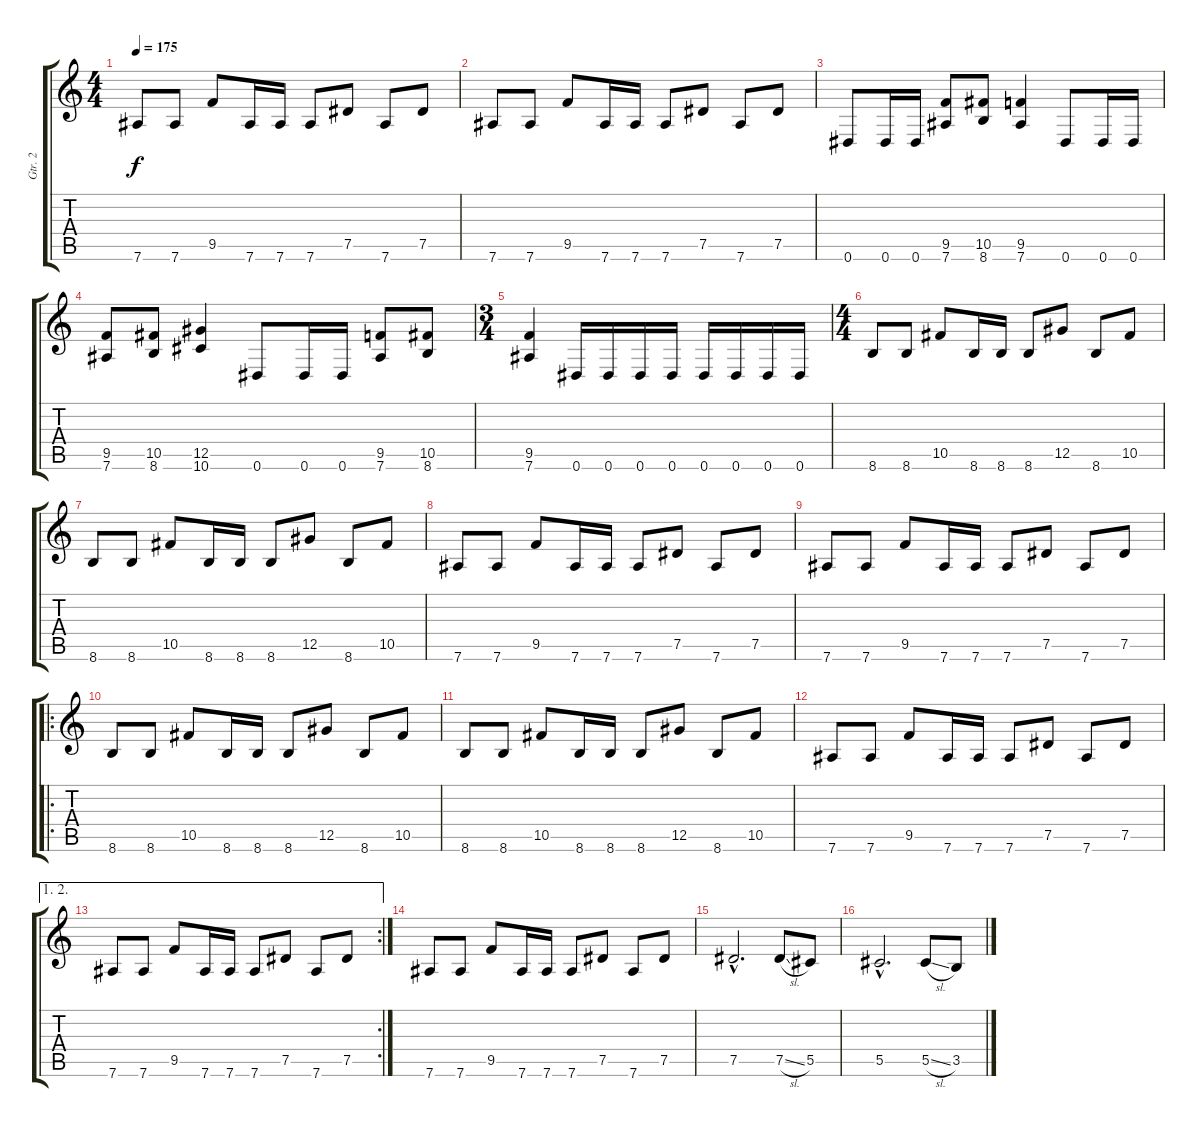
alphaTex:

\track ("Gtr. 2" "Gtr. 2") {instrument distortionguitar}
\staff {score tabs}
\tuning (Eb4 Bb3 Gb3 Db3 Ab2 Eb2) {hide}
\ts (4 4)
\tempo 175
\clef g2
\ks c
7.6.8{dy f} 7.6.8 9.5.8 7.6.16 7.6.16 7.6.8 7.5.8 7.6.8 7.5.8 |
7.6.8 7.6.8 9.5.8 7.6.16 7.6.16 7.6.8 7.5.8 7.6.8 7.5.8 |
0.6.8 0.6.16 0.6.16 (9.5 7.6).8 (10.5 8.6).8 (9.5 7.6).4 0.6.8 0.6.16 0.6.16 |
(9.5 7.6).8 (10.5 8.6).8 (12.5 10.6).4 0.6.8 0.6.16 0.6.16 (9.5 7.6).8 (10.5 8.6).8 |
\ts (3 4)
(9.5 7.6).4 0.6.16 0.6.16 0.6.16 0.6.16 0.6.16 0.6.16 0.6.16 0.6.16 |
\ts (4 4)
8.6.8 8.6.8 10.5.8 8.6.16 8.6.16 8.6.8 12.5.8 8.6.8 10.5.8 |
8.6.8 8.6.8 10.5.8 8.6.16 8.6.16 8.6.8 12.5.8 8.6.8 10.5.8 |
7.6.8 7.6.8 9.5.8 7.6.16 7.6.16 7.6.8 7.5.8 7.6.8 7.5.8 |
7.6.8 7.6.8 9.5.8 7.6.16 7.6.16 7.6.8 7.5.8 7.6.8 7.5.8 |
\ro
8.6.8 8.6.8 10.5.8 8.6.16 8.6.16 8.6.8 12.5.8 8.6.8 10.5.8 |
8.6.8 8.6.8 10.5.8 8.6.16 8.6.16 8.6.8 12.5.8 8.6.8 10.5.8 |
7.6.8 7.6.8 9.5.8 7.6.16 7.6.16 7.6.8 7.5.8 7.6.8 7.5.8 |
\ae (1 2)
\rc 2
7.6.8 7.6.8 9.5.8 7.6.16 7.6.16 7.6.8 7.5.8 7.6.8 7.5.8 |
7.6.8 7.6.8 9.5.8 7.6.16 7.6.16 7.6.8 7.5.8 7.6.8 7.5.8 |
7.5{hac}.2{d} 7.5{sl}.8 5.5.8 |
5.5{hac}.2{d} 5.5{sl}.8 3.5.8
